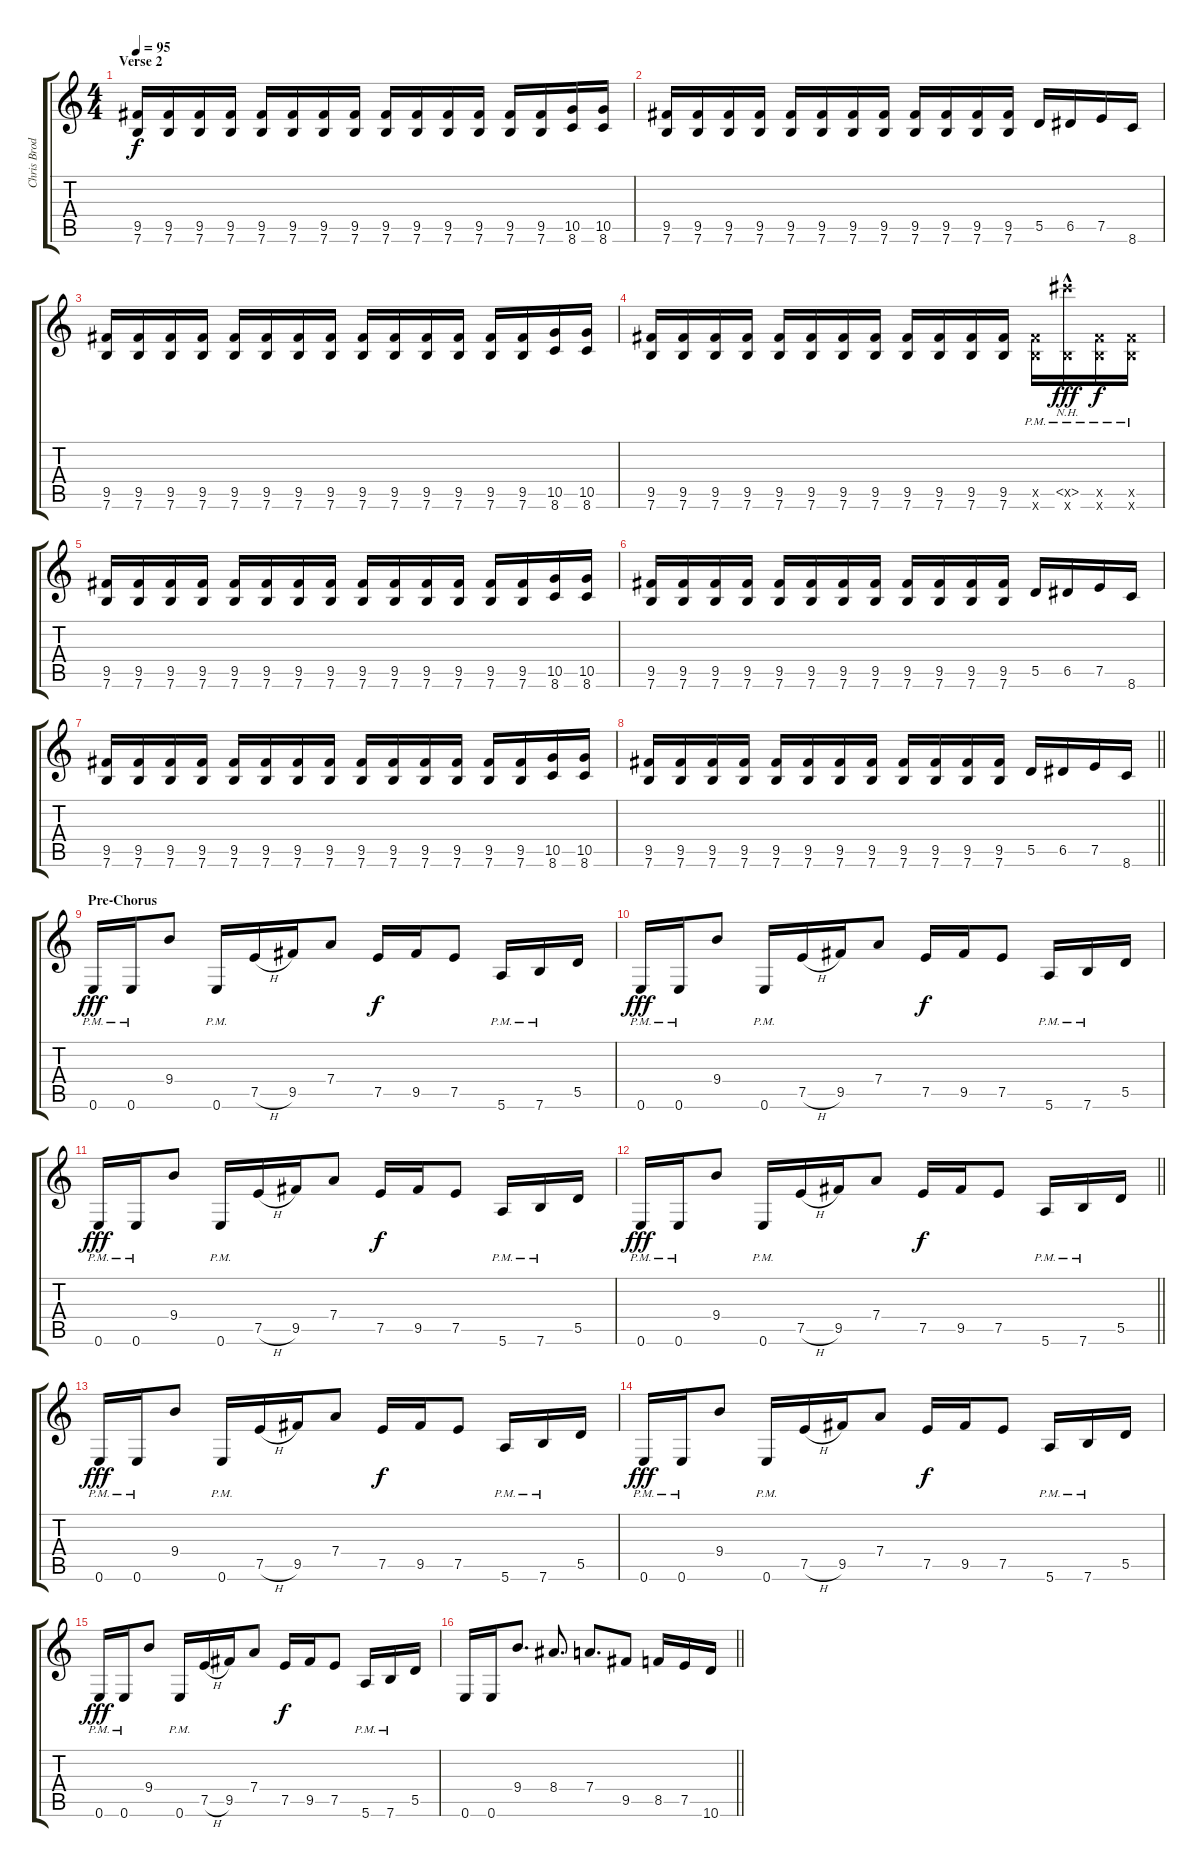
\track ("Chris Broderick" "Chris Brod") {instrument distortionguitar}
\staff {score tabs}
\tuning (E4 B3 G3 D3 A2 E2) {hide}
\ts (4 4)
\section ("" "Verse 2")
\tempo 95
\clef g2
\ks c
(9.5 7.6).16{dy f} (9.5 7.6).16 (9.5 7.6).16 (9.5 7.6).16 (9.5 7.6).16 (9.5 7.6).16 (9.5 7.6).16 (9.5 7.6).16 (9.5 7.6).16 (9.5 7.6).16 (9.5 7.6).16 (9.5 7.6).16 (9.5 7.6).16 (9.5 7.6).16 (10.5 8.6).16 (10.5 8.6).16 |
(9.5 7.6).16 (9.5 7.6).16 (9.5 7.6).16 (9.5 7.6).16 (9.5 7.6).16 (9.5 7.6).16 (9.5 7.6).16 (9.5 7.6).16 (9.5 7.6).16 (9.5 7.6).16 (9.5 7.6).16 (9.5 7.6).16 5.5.16 6.5.16 7.5.16 8.6.16 |
(9.5 7.6).16 (9.5 7.6).16 (9.5 7.6).16 (9.5 7.6).16 (9.5 7.6).16 (9.5 7.6).16 (9.5 7.6).16 (9.5 7.6).16 (9.5 7.6).16 (9.5 7.6).16 (9.5 7.6).16 (9.5 7.6).16 (9.5 7.6).16 (9.5 7.6).16 (10.5 8.6).16 (10.5 8.6).16 |
(9.5 7.6).16 (9.5 7.6).16 (9.5 7.6).16 (9.5 7.6).16 (9.5 7.6).16 (9.5 7.6).16 (9.5 7.6).16 (9.5 7.6).16 (9.5 7.6).16 (9.5 7.6).16 (9.5 7.6).16 (9.5 7.6).16 (9.5{pm x} 7.6{pm x}).16 (9.5{nh hac pm x} 7.6{pm x}).16{dy fff} (9.5{pm x} 7.6{pm x}).16{dy f} (9.5{pm x} 7.6{pm x}).16 |
(9.5 7.6).16 (9.5 7.6).16 (9.5 7.6).16 (9.5 7.6).16 (9.5 7.6).16 (9.5 7.6).16 (9.5 7.6).16 (9.5 7.6).16 (9.5 7.6).16 (9.5 7.6).16 (9.5 7.6).16 (9.5 7.6).16 (9.5 7.6).16 (9.5 7.6).16 (10.5 8.6).16 (10.5 8.6).16 |
(9.5 7.6).16 (9.5 7.6).16 (9.5 7.6).16 (9.5 7.6).16 (9.5 7.6).16 (9.5 7.6).16 (9.5 7.6).16 (9.5 7.6).16 (9.5 7.6).16 (9.5 7.6).16 (9.5 7.6).16 (9.5 7.6).16 5.5.16 6.5.16 7.5.16 8.6.16 |
(9.5 7.6).16 (9.5 7.6).16 (9.5 7.6).16 (9.5 7.6).16 (9.5 7.6).16 (9.5 7.6).16 (9.5 7.6).16 (9.5 7.6).16 (9.5 7.6).16 (9.5 7.6).16 (9.5 7.6).16 (9.5 7.6).16 (9.5 7.6).16 (9.5 7.6).16 (10.5 8.6).16 (10.5 8.6).16 |
\barLineRight lightlight
(9.5 7.6).16 (9.5 7.6).16 (9.5 7.6).16 (9.5 7.6).16 (9.5 7.6).16 (9.5 7.6).16 (9.5 7.6).16 (9.5 7.6).16 (9.5 7.6).16 (9.5 7.6).16 (9.5 7.6).16 (9.5 7.6).16 5.5.16 6.5.16 7.5.16 8.6.16 |
\section ("" "Pre-Chorus")
0.6{pm}.16{dy fff} 0.6{pm}.16 9.4.8 0.6{pm}.16 7.5{h}.16 9.5.16 7.4.8 7.5.16{dy f} 9.5.16 7.5.8 5.6{pm}.16 7.6{pm}.16 5.5.16 |
0.6{pm}.16{dy fff} 0.6{pm}.16 9.4.8 0.6{pm}.16 7.5{h}.16 9.5.16 7.4.8 7.5.16{dy f} 9.5.16 7.5.8 5.6{pm}.16 7.6{pm}.16 5.5.16 |
0.6{pm}.16{dy fff} 0.6{pm}.16 9.4.8 0.6{pm}.16 7.5{h}.16 9.5.16 7.4.8 7.5.16{dy f} 9.5.16 7.5.8 5.6{pm}.16 7.6{pm}.16 5.5.16 |
\barLineRight lightlight
0.6{pm}.16{dy fff} 0.6{pm}.16 9.4.8 0.6{pm}.16 7.5{h}.16 9.5.16 7.4.8 7.5.16{dy f} 9.5.16 7.5.8 5.6{pm}.16 7.6{pm}.16 5.5.16 |
0.6{pm}.16{dy fff} 0.6{pm}.16 9.4.8 0.6{pm}.16 7.5{h}.16 9.5.16 7.4.8 7.5.16{dy f} 9.5.16 7.5.8 5.6{pm}.16 7.6{pm}.16 5.5.16 |
0.6{pm}.16{dy fff} 0.6{pm}.16 9.4.8 0.6{pm}.16 7.5{h}.16 9.5.16 7.4.8 7.5.16{dy f} 9.5.16 7.5.8 5.6{pm}.16 7.6{pm}.16 5.5.16 |
0.6{pm}.16{dy fff} 0.6{pm}.16 9.4.8 0.6{pm}.16 7.5{h}.16 9.5.16 7.4.8 7.5.16{dy f} 9.5.16 7.5.8 5.6{pm}.16 7.6{pm}.16 5.5.16 |
\barLineRight lightlight
0.6.16 0.6.16 9.4.8{d} 8.4.8{d} 7.4.8{d} 9.5.8 8.5.16 7.5.16 10.6.16
